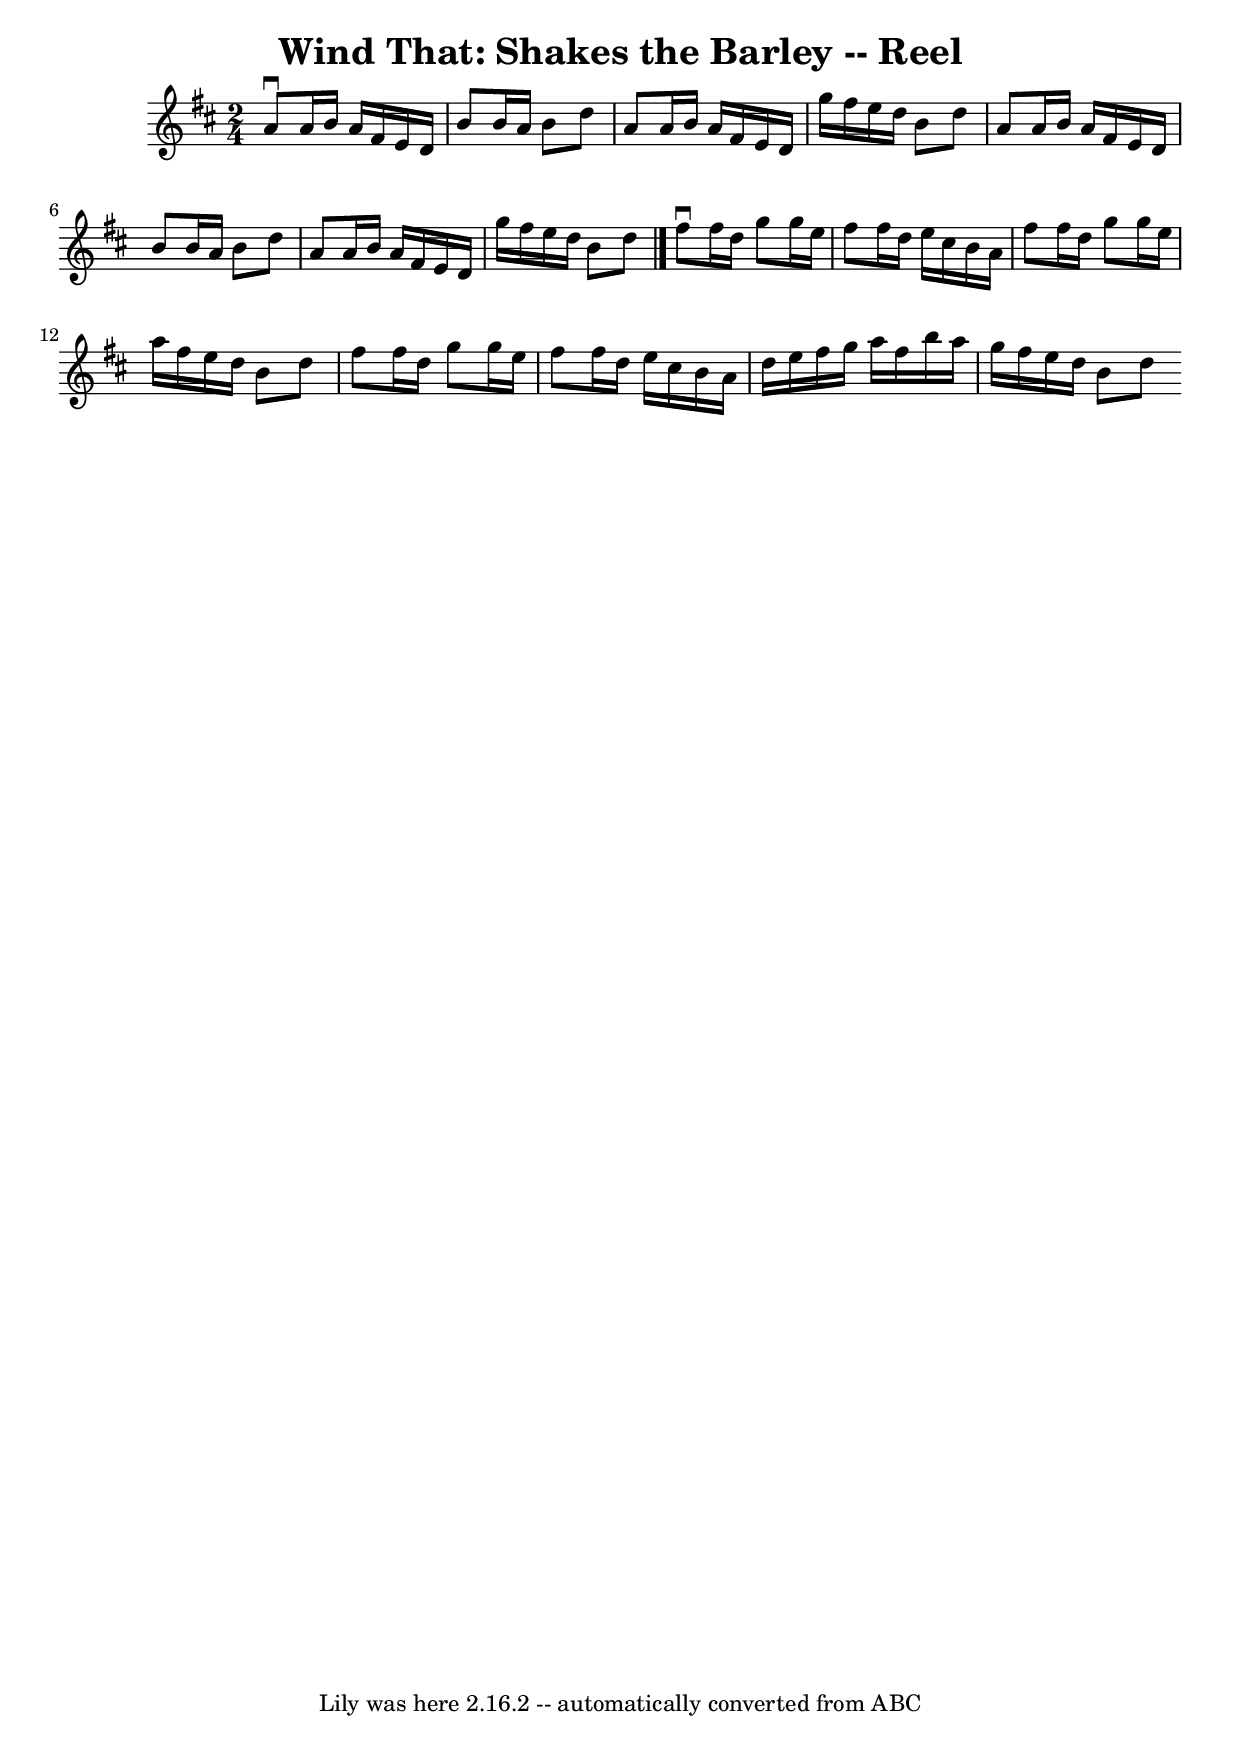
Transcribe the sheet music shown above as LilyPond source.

\version "2.16.2"
\include "Mammoth.ily"
\header {
  %% book = "Ryan's Mammoth Collection"
  crossRefNumber = "1"
  footnotes = "\\\\155"
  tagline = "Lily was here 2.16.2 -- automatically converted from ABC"
  title = "Wind That: Shakes the Barley -- Reel"

}
voicedefault =  {


  \time 2/4 
  \key d \major
  a'8^\downbow a'16 b'16 a'16 fis'16       e'16 d'16     |
  b'8 b'16 a'16 b'8 d''8    |
  a'8    a'16 b'16 a'16 fis'16 e'16 d'16     |
  g''16       fis''16 e''16 d''16 b'8 d''8     |
  a'8 a'16 b'16       a'16 fis'16 e'16 d'16     |
  b'8 b'16 a'16 b'8 d''8  |
  a'8 a'16 b'16 a'16 fis'16 e'16 d'16    |
     g''16 fis''16 e''16 d''16 b'8 d''8    \bar "|." fis''8^\downbow fis''16 d''16 g''8 g''16 e''16     |
  fis''8       fis''16 d''16 e''16 cis''16 b'16 a'16     |
  fis''8       fis''16 d''16 g''8 g''16 e''16     |
  a''16 fis''16       e''16 d''16 b'8 d''8     |
  fis''8 fis''16 d''16       g''8 g''16 e''16     |
  fis''8 fis''16 d''16 e''16       cis''16 b'16 a'16     |
  d''16 e''16 fis''16 g''16       a''16 fis''16 b''16 a''16     |
  g''16 fis''16 e''16       d''16 b'8 d''8    \bar " |."   

}

\score{
  <<

    \context Staff="default"
    {
      \voicedefault 
      
    }

  >>
  \layout {
    
  }
  \midi {
  }

}
